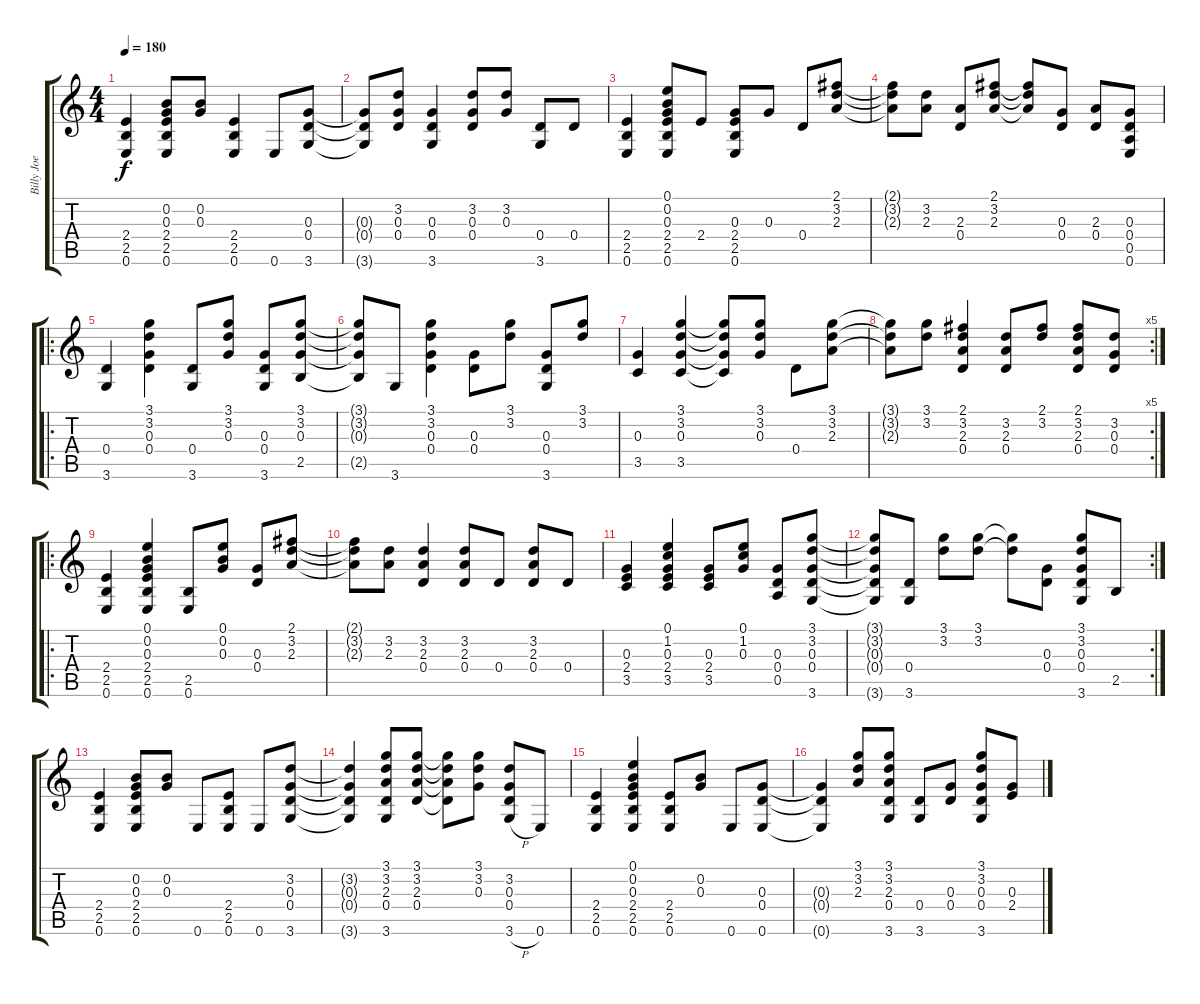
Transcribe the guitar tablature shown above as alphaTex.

\track ("Billy Joe" "Billy Joe") {instrument acousticguitarsteel}
\staff {score tabs}
\tuning (E4 B3 G3 D3 A2 E2) {hide}
\ts (4 4)
\tempo 180
\clef g2
\ks c
(2.4 2.5 0.6).4{dy f} (0.2 0.3 2.4 2.5 0.6).8 (0.2 0.3).8 (2.4 2.5 0.6).4 0.6.8 (0.3 0.4 3.6).8 |
(0.3{t} 0.4{t} 3.6{t}).8 (3.2 0.3 0.4).8 (0.3 0.4 3.6).4 (3.2 0.3 0.4).8 (3.2 0.3).8 (0.4 3.6).8 0.4.8 |
(2.4 2.5 0.6).4 (0.1 0.2 0.3 2.4 2.5 0.6).8 2.4.8 (0.3 2.4 2.5 0.6).8 0.3.8 0.4.8 (2.1 3.2 2.3).8 |
(2.1{t} 3.2{t} 2.3{t}).8 (3.2 2.3).8 (2.3 0.4).8 (2.1 3.2 2.3).8 (2.1{t} 3.2{t} 2.3{t}).8 (0.3 0.4).8 (2.3 0.4).8 (0.3 0.4 0.5 0.6).8 |
\ro
(0.4 3.6).4 (3.1 3.2 0.3 0.4).4 (0.4 3.6).8 (3.1 3.2 0.3).8 (0.3 0.4 3.6).8 (3.1 3.2 0.3 2.5).8 |
(3.1{t} 3.2{t} 0.3{t} 2.5{t}).8 3.6.8 (3.1 3.2 0.3 0.4).4 (0.3 0.4).8 (3.1 3.2).8 (0.3 0.4 3.6).8 (3.1 3.2).8 |
(0.3 3.5).4 (3.1 3.2 0.3 3.5).4 (3.1{t} 3.2{t} 0.3{t} 3.5{t}).8 (3.1 3.2 0.3).8 0.4.8 (3.1 3.2 2.3).8 |
\rc 5
(3.1{t} 3.2{t} 2.3{t}).8 (3.1 3.2).8 (2.1 3.2 2.3 0.4).4 (3.2 2.3 0.4).8 (2.1 3.2).8 (2.1 3.2 2.3 0.4).8 (3.2 0.3 0.4).8 |
\ro
(2.4 2.5 0.6).4 (0.1 0.2 0.3 2.4 2.5 0.6).4 (2.5 0.6).8 (0.1 0.2 0.3).8 (0.3 0.4).8 (2.1 3.2 2.3).8 |
(2.1{t} 3.2{t} 2.3{t}).8 (3.2 2.3).8 (3.2 2.3 0.4).4 (3.2 2.3 0.4).8 0.4.8 (3.2 2.3 0.4).8 0.4.8 |
(0.3 2.4 3.5).4 (0.1 1.2 0.3 2.4 3.5).4 (0.3 2.4 3.5).8 (0.1 1.2 0.3).8 (0.3 0.4 0.5).8 (3.1 3.2 0.3 0.4 3.6).8 |
\rc 2
(3.1{t} 3.2{t} 0.3{t} 0.4{t} 3.6{t}).8 (0.4 3.6).8 (3.1 3.2).8 (3.1 3.2).8 (3.1{t} 3.2{t}).8 (0.3 0.4).8 (3.1 3.2 0.3 0.4 3.6).8 2.5.8 |
(2.4 2.5 0.6).4 (0.2 0.3 2.4 2.5 0.6).8 (0.2 0.3).8 0.6.8 (2.4 2.5 0.6).8 0.6.8 (3.2 0.3 0.4 3.6).8 |
(3.2{t} 0.3{t} 0.4{t} 3.6{t}).4 (3.1 3.2 2.3 0.4 3.6).8 (3.1 3.2 2.3 0.4).8 (3.1{t} 3.2{t} 2.3{t} 0.4{t}).8 (3.1 3.2 0.3).8 (3.2 0.3 0.4 3.6{h}).8 0.6.8 |
(2.4 2.5 0.6).4 (0.1 0.2 0.3 2.4 2.5 0.6).4 (2.4 2.5 0.6).8 (0.2 0.3).8 0.6.8 (0.3 0.4 0.6).8 |
(0.3{t} 0.4{t} 0.6{t}).4 (3.1 3.2 2.3).8 (3.1 3.2 2.3 0.4 3.6).8 (0.4 3.6).8 (0.3 0.4).8 (3.1 3.2 0.3 0.4 3.6).8 (0.3 2.4).8
